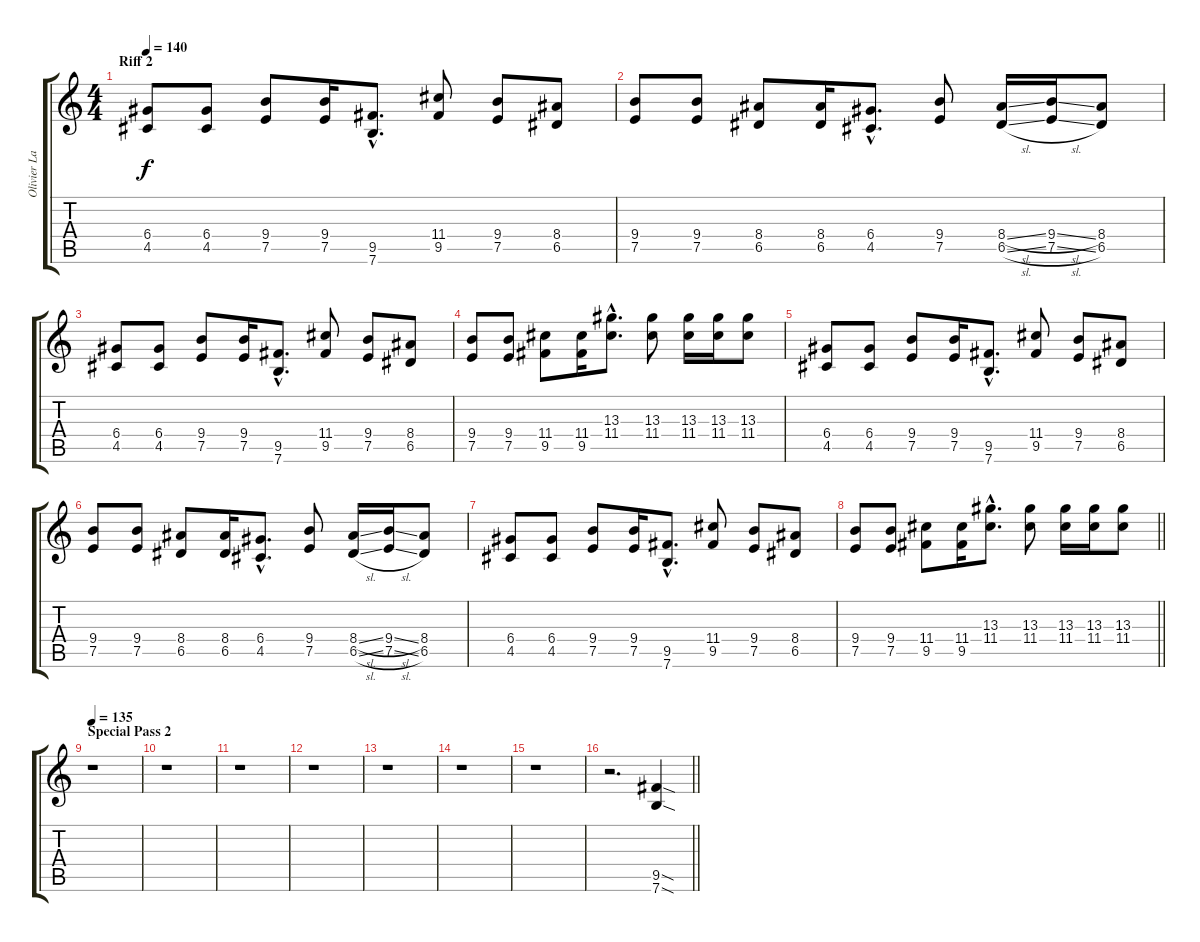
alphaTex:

\track ("Olivier Lavoie" "Olivier La") {instrument overdrivenguitar}
\staff {score tabs}
\tuning (E4 B3 G3 D3 A2 E2) {hide}
\ts (4 4)
\section ("" "Riff 2")
\tempo 140
\clef g2
\ks c
(6.4 4.5).8{dy f} (6.4 4.5).8 (9.4 7.5).8 (9.4 7.5).16 (9.5{hac} 7.6{hac}).8{d} (11.4 9.5).8 (9.4 7.5).8 (8.4 6.5).8 |
(9.4 7.5).8 (9.4 7.5).8 (8.4 6.5).8 (8.4 6.5).16 (6.4{hac} 4.5{hac}).8{d} (9.4 7.5).8 (8.4{sl} 6.5{sl}).16 (9.4{sl} 7.5{sl}).16 (8.4 6.5).8 |
(6.4 4.5).8 (6.4 4.5).8 (9.4 7.5).8 (9.4 7.5).16 (9.5{hac} 7.6{hac}).8{d} (11.4 9.5).8 (9.4 7.5).8 (8.4 6.5).8 |
(9.4 7.5).8 (9.4 7.5).8 (11.4 9.5).8 (11.4 9.5).16 (13.3{hac} 11.4{hac}).8{d} (13.3 11.4).8 (13.3 11.4).16 (13.3 11.4).16 (13.3 11.4).8 |
(6.4 4.5).8 (6.4 4.5).8 (9.4 7.5).8 (9.4 7.5).16 (9.5{hac} 7.6{hac}).8{d} (11.4 9.5).8 (9.4 7.5).8 (8.4 6.5).8 |
(9.4 7.5).8 (9.4 7.5).8 (8.4 6.5).8 (8.4 6.5).16 (6.4{hac} 4.5{hac}).8{d} (9.4 7.5).8 (8.4{sl} 6.5{sl}).16 (9.4{sl} 7.5{sl}).16 (8.4 6.5).8 |
(6.4 4.5).8 (6.4 4.5).8 (9.4 7.5).8 (9.4 7.5).16 (9.5{hac} 7.6{hac}).8{d} (11.4 9.5).8 (9.4 7.5).8 (8.4 6.5).8 |
\barLineRight lightlight
(9.4 7.5).8 (9.4 7.5).8 (11.4 9.5).8 (11.4 9.5).16 (13.3{hac} 11.4{hac}).8{d} (13.3 11.4).8 (13.3 11.4).16 (13.3 11.4).16 (13.3 11.4).8 |
\section ("" "Special Pass 2")
\tempo 135
r.1 |
r.1 |
r.1 |
r.1 |
r.1 |
r.1 |
r.1 |
\barLineRight lightlight
r.2{d} (9.5{sod} 7.6{sod}).4
